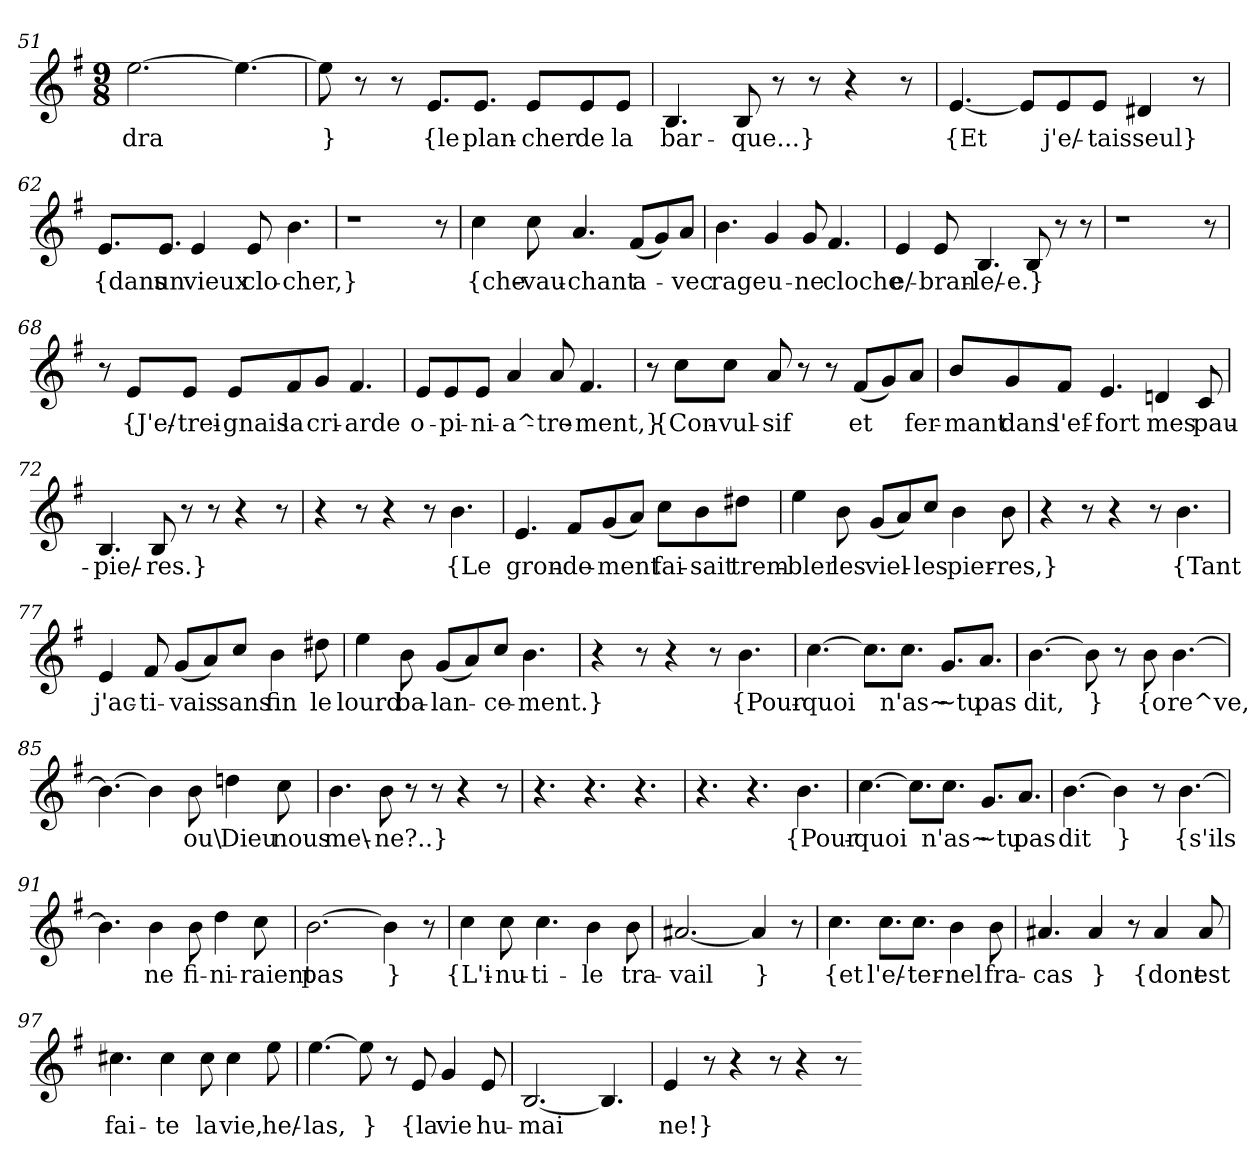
**kern	**text
*part1	*part1
*staff1	*staff1
*clefG2	*
*k[f#]	*
*M9/8	*
=51	=51
[2.ee	-dra
4.ee_	.
=52	=52
8ee]	}
8r	.
8r	.
8.e/L	{le
8.e/J	plan-
8e/L	-cher
8e/	de
8e/J	la
=53	=53
4.B	bar-
8B	-que...}
8r	.
8r	.
4r	.
8r	.
=61	=61
[4.e	{Et
8e/L]	.
8e/	j'e/-
8e/J	-tais
4d#X	seul}
8r	.
=62	=62
8.e/L	{dans
8.e/J	un
4e	vieux
8e	clo-
4.b	-cher,}
=63	=63
1r	.
8r	.
=64	=64
4cc	{che-
8cc	-vau-
4.a	-chant
(8f#/L	a-
8g/)	.
8a/J	-vec
=65	=65
4.b	rage
4g	u-
8g	-ne
4.f#	cloche
=66	=66
4e	e/-
8e	-bran-
4.B	-le/-
8B	-e.}
8r	.
8r	.
=67	=67
1r	.
8r	.
=68	=68
8r	.
8e/L	{J'e/-
8e/J	-trei-
8e/L	-gnais
8f#/	la
8g/J	cri-
4.f#	-arde
=69	=69
8e/L	o-
8e/	-pi-
8e/J	-ni-
4a	-a^-
8a	-tre-
4.f#	-ment,}
=70	=70
8r	.
8cc\L	{Con-
8cc\J	-vul-
8a	-sif
8r	.
8r	.
(8f#/L	et
8g/)	.
8a/J	fer-
=71	=71
8b/L	-mant
8g/	dans
8f#/J	l'ef-
4.e	-fort
4dn	mes
8c	pau-
=72	=72
4.B	-pie/-
8B	-res.}
8r	.
8r	.
4r	.
8r	.
=73	=73
4r	.
8r	.
4r	.
8r	.
4.b	{Le
=74	=74
4.e	gron-
8f#/L	-de-
(8g/	-ment
8a/J)	.
8cc\L	fai-
8b\	-sait
8dd#X\J	trem-
=75	=75
4ee	-bler
8b	les
(8g/L	viel-
8a/)	.
8cc/J	-les
4b	pier-
8b	-res,}
=76	=76
4r	.
8r	.
4r	.
8r	.
4.b	{Tant
=77	=77
4e	j'ac-
8f#	-ti-
(8g/L	-vais
8a/)	.
8cc/J	sans
4b	fin
8dd#X	le
=78	=78
4ee	lourd
8b	ba-
(8g/L	-lan-
8a/)	.
8cc/J	-ce-
4.b	-ment.}
=82	=82
4r	.
8r	.
4r	.
8r	.
4.b	{Pour-
=83	=83
[4.cc	-quoi
8.cc\L]	.
8.cc\J	n'as~
8.g/L	~tu
8.a/J	pas
=84	=84
[4.b	dit,
8b]	}
8r	.
8b	{o
[4.b	re^ve,
=85	=85
4.b_	.
4b]	.
8b	ou\
4ddn	Dieu
8cc	nous
=86	=86
4.b	me\-
8b	-ne?..}
8r	.
8r	.
4r	.
8r	.
=87	=87
4.r	.
4.r	.
4.r	.
=88	=88
4.r	.
4.r	.
4.b	{Pour-
=89	=89
[4.cc	-quoi
8.cc\L]	.
8.cc\J	n'as~
8.g/L	~tu
8.a/J	pas
=90	=90
[4.b	dit
4b]	}
8r	.
[4.b	{s'ils
=91	=91
4.b]	.
4b	ne
8b	fi-
4dd	-ni-
8cc	-raient
=92	=92
[2.b	pas
4b]	}
8r	.
=93	=93
4cc	{L'i-
8cc	-nu-
4.cc	-ti-
4b	-le
8b	tra-
=94	=94
[2.a#X	-vail
4a#]	}
8r	.
=95	=95
4.cc	{et
8.cc\L	l'e/-
8.cc\J	-ter-
4b	-nel
8b	fra-
=96	=96
4.a#X	-cas
4a#	}
8r	.
4a#	{dont
8a#	est
=97	=97
4.cc#X	fai-
4cc#	-te
8cc#	la
4cc#	vie,
8ee	he/-
=98	=98
[4.ee	-las,
8ee]	}
8r	.
8e	{la
4g	vie
8e	hu-
=99	=99
[2.B	-mai
4.B]	.
=100	=100
4e	-ne!}
8r	.
4r	.
8r	.
4r	.
8r	.
=-	=-
*-	*-
